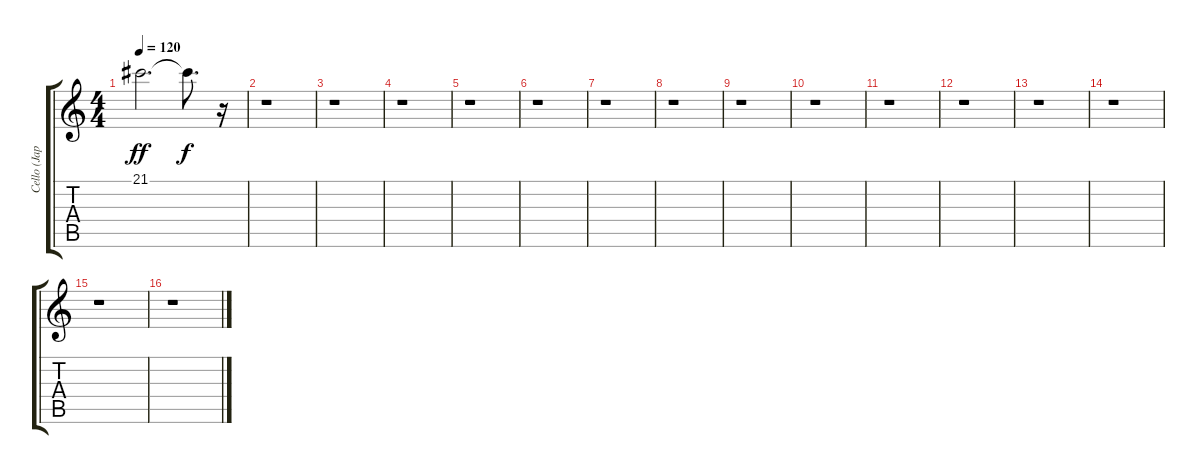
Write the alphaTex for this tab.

\track ("Cello (Japanese)" "Cello (Jap") {instrument frenchhorn}
\staff {score tabs}
\tuning (E4 B3 G3 D3 A2 E2) {hide}
\ts (4 4)
\tempo 120
\clef g2
\ks c
21.1.2{d dy ff} 21.1{t}.8{d dy f} r.16 |
r.1 |
r.1 |
r.1 |
r.1 |
r.1 |
r.1 |
r.1 |
r.1 |
r.1 |
r.1 |
r.1 |
r.1 |
r.1 |
r.1 |
r.1
